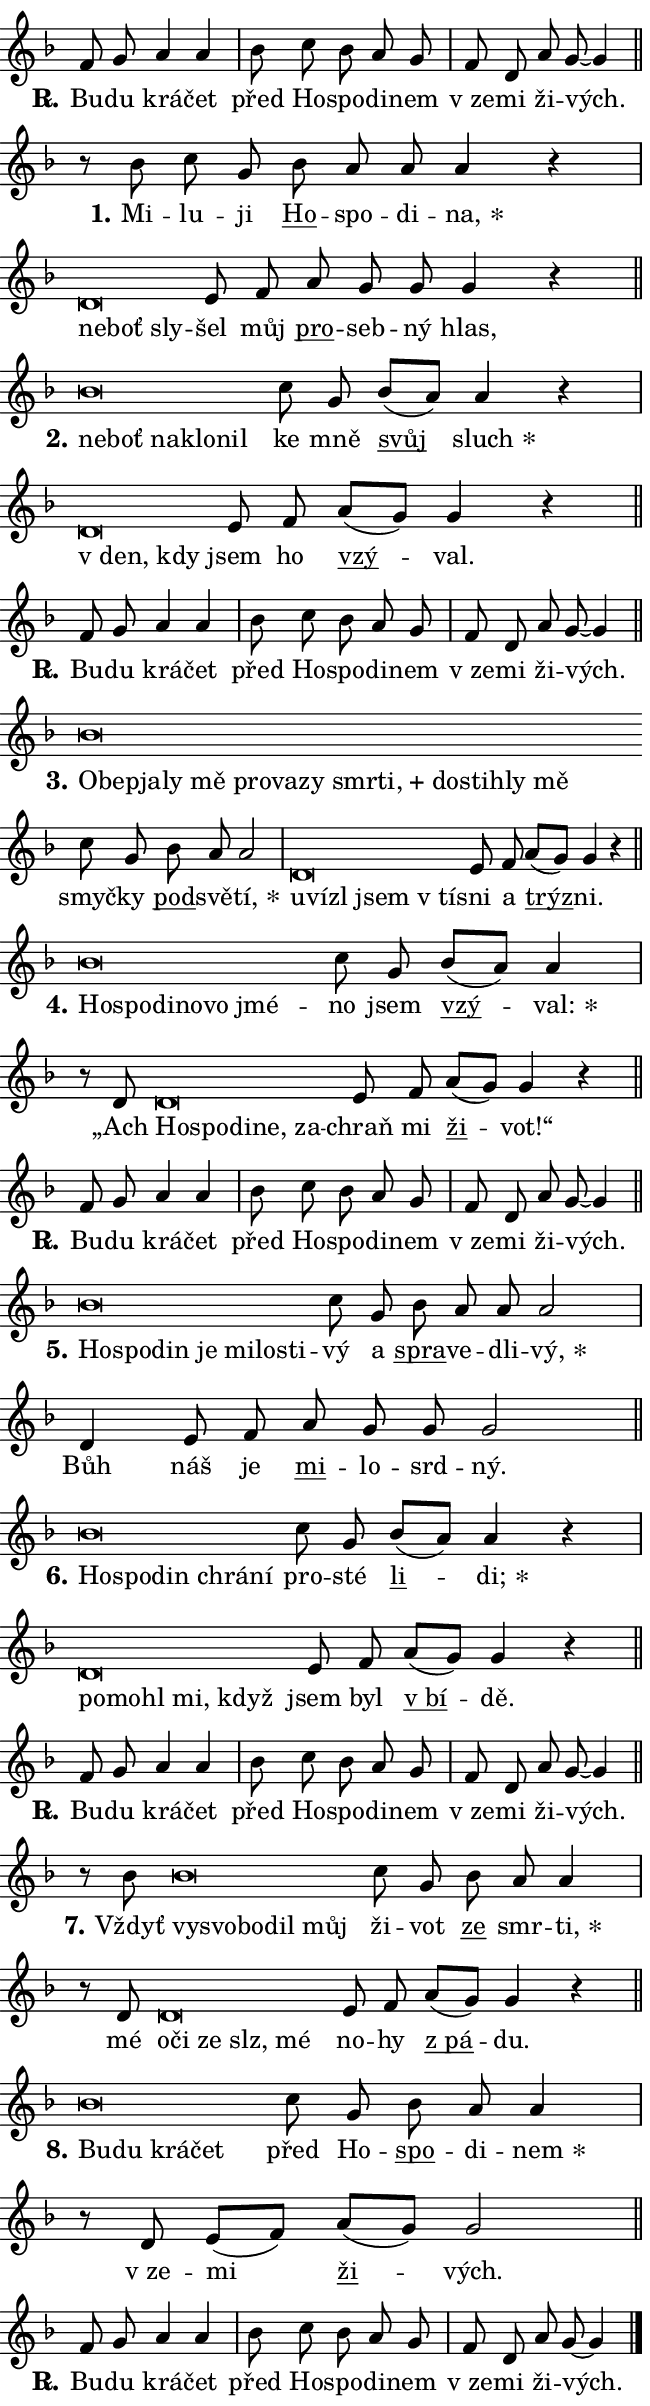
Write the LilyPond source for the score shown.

\version "2.24.0"
\header { tagline = "" }
\paper {
  indent = 0\cm
  top-margin = 0\cm
  right-margin = 0.13\cm % to fit lyric hyphens
  bottom-margin = 0\cm
  left-margin = 0\cm
  paper-width = 11\cm
  page-breaking = #ly:one-page-breaking
  system-system-spacing.basic-distance = #11
  score-system-spacing.basic-distance = #11
  ragged-last = ##f
}


%% Author: Thomas Morley
%% https://lists.gnu.org/archive/html/lilypond-user/2020-05/msg00002.html
#(define (line-position grob)
"Returns position of @var[grob} in current system:
   @code{'start}, if at first time-step
   @code{'end}, if at last time-step
   @code{'middle} otherwise
"
  (let* ((col (ly:item-get-column grob))
         (ln (ly:grob-object col 'left-neighbor))
         (rn (ly:grob-object col 'right-neighbor))
         (col-to-check-left (if (ly:grob? ln) ln col))
         (col-to-check-right (if (ly:grob? rn) rn col))
         (break-dir-left
           (and
             (ly:grob-property col-to-check-left 'non-musical #f)
             (ly:item-break-dir col-to-check-left)))
         (break-dir-right
           (and
             (ly:grob-property col-to-check-right 'non-musical #f)
             (ly:item-break-dir col-to-check-right))))
        (cond ((eqv? 1 break-dir-left) 'start)
              ((eqv? -1 break-dir-right) 'end)
              (else 'middle))))

#(define (tranparent-at-line-position vctor)
  (lambda (grob)
  "Relying on @code{line-position} select the relevant enry from @var{vctor}.
Used to determine transparency,"
    (case (line-position grob)
      ((end) (not (vector-ref vctor 0)))
      ((middle) (not (vector-ref vctor 1)))
      ((start) (not (vector-ref vctor 2))))))

noteHeadBreakVisibility =
#(define-music-function (break-visibility)(vector?)
"Makes @code{NoteHead}s transparent relying on @var{break-visibility}"
#{
  \override NoteHead.transparent =
    #(tranparent-at-line-position break-visibility)
#})

#(define delete-ledgers-for-transparent-note-heads
  (lambda (grob)
    "Reads whether a @code{NoteHead} is transparent.
If so this @code{NoteHead} is removed from @code{'note-heads} from
@var{grob}, which is supposed to be @code{LedgerLineSpanner}.
As a result ledgers are not printed for this @code{NoteHead}"
    (let* ((nhds-array (ly:grob-object grob 'note-heads))
           (nhds-list
             (if (ly:grob-array? nhds-array)
                 (ly:grob-array->list nhds-array)
                 '()))
           ;; Relies on the transparent-property being done before
           ;; Staff.LedgerLineSpanner.after-line-breaking is executed.
           ;; This is fragile ...
           (to-keep
             (remove
               (lambda (nhd)
                 (ly:grob-property nhd 'transparent #f))
               nhds-list)))
      ;; TODO find a better method to iterate over grob-arrays, similiar
      ;; to filter/remove etc for lists
      ;; For now rebuilt from scratch
      (set! (ly:grob-object grob 'note-heads)  '())
      (for-each
        (lambda (nhd)
          (ly:pointer-group-interface::add-grob grob 'note-heads nhd))
        to-keep))))

squashNotes = {
  \override NoteHead.X-extent = #'(-0.2 . 0.2)
  \override NoteHead.Y-extent = #'(-0.75 . 0)
  \override NoteHead.stencil =
    #(lambda (grob)
       (let ((pos (ly:grob-property grob 'staff-position)))
         (begin
           (if (< pos -7) (display "ERROR: Lower brevis then expected\n") (display ""))
           (if (<= pos -6) ly:text-interface::print ly:note-head::print))))
}
unSquashNotes = {
  \revert NoteHead.X-extent
  \revert NoteHead.Y-extent
  \revert NoteHead.stencil
}

hideNotes = \noteHeadBreakVisibility #begin-of-line-visible
unHideNotes = \noteHeadBreakVisibility #all-visible

% work-around for resetting accidentals
% https://lilypond.org/doc/v2.23/Documentation/notation/displaying-rhythms#unmetered-music
cadenzaMeasure = {
  \cadenzaOff
  \partial 1024 s1024
  \cadenzaOn
}

#(define-markup-command (accent layout props text) (markup?)
  "Underline accented syllable"
  (interpret-markup layout props
    #{\markup \override #'(offset . 4.3) \underline { #text }#}))

responsum = \markup \concat {
  "R" \hspace #-1.05 \path #0.1 #'((moveto 0 0.07) (lineto 0.9 0.8)) \hspace #0.05 "."
}

spaceSize = #0.6828661417322834 % exact space size for TeX Gyre Schola

\layout {
  \context {
    \Staff
    \remove "Time_signature_engraver"
    \override LedgerLineSpanner.after-line-breaking = #delete-ledgers-for-transparent-note-heads
  }
  \context {
    \Lyrics {
      \override LyricSpace.minimum-distance = \spaceSize
      \override LyricText.font-name = #"TeX Gyre Schola"
      \override LyricText.font-size = 1
      \override StanzaNumber.font-name = #"TeX Gyre Schola Bold"
      \override StanzaNumber.font-size = 1
    }
  }
  \context {
    \Score 
    \override NoteHead.text =
      #(lambda (grob) 
        (let ((pos (ly:grob-property grob 'staff-position)))
          #{\markup {
            \combine
              \halign #-0.55 \raise #(if (= pos -6) 0 0.5) \override #'(thickness . 2) \draw-line #'(3.2 . 0)
              \musicglyph "noteheads.sM1"
          }#}))
  }
}

% magnetic-lyrics.ily
%
%   written by
%     Jean Abou Samra <jean@abou-samra.fr>
%     Werner Lemberg <wl@gnu.org>
%
%   adapted by
%     Jiri Hon <jiri.hon@gmail.com>
%
% Version 2022-Apr-15

% https://www.mail-archive.com/lilypond-user@gnu.org/msg149350.html

#(define (Left_hyphen_pointer_engraver context)
   "Collect syllable-hyphen-syllable occurrences in lyrics and store
them in properties.  This engraver only looks to the left.  For
example, if the lyrics input is @code{foo -- bar}, it does the
following.

@itemize @bullet
@item
Set the @code{text} property of the @code{LyricHyphen} grob between
@q{foo} and @q{bar} to @code{foo}.

@item
Set the @code{left-hyphen} property of the @code{LyricText} grob with
text @q{foo} to the @code{LyricHyphen} grob between @q{foo} and
@q{bar}.
@end itemize

Use this auxiliary engraver in combination with the
@code{lyric-@/text::@/apply-@/magnetic-@/offset!} hook."
   (let ((hyphen #f)
         (text #f))
     (make-engraver
      (acknowledgers
       ((lyric-syllable-interface engraver grob source-engraver)
        (set! text grob)))
      (end-acknowledgers
       ((lyric-hyphen-interface engraver grob source-engraver)
        ;(when (not (grob::has-interface grob 'lyric-space-interface))
          (set! hyphen grob)));)
      ((stop-translation-timestep engraver)
       (when (and text hyphen)
         (ly:grob-set-object! text 'left-hyphen hyphen))
       (set! text #f)
       (set! hyphen #f)))))

#(define (lyric-text::apply-magnetic-offset! grob)
   "If the space between two syllables is less than the value in
property @code{LyricText@/.details@/.squash-threshold}, move the right
syllable to the left so that it gets concatenated with the left
syllable.

Use this function as a hook for
@code{LyricText@/.after-@/line-@/breaking} if the
@code{Left_@/hyphen_@/pointer_@/engraver} is active."
   (let ((hyphen (ly:grob-object grob 'left-hyphen #f)))
     (when hyphen
       (let ((left-text (ly:spanner-bound hyphen LEFT)))
         (when (grob::has-interface left-text 'lyric-syllable-interface)
           (let* ((common (ly:grob-common-refpoint grob left-text X))
                  (this-x-ext (ly:grob-extent grob common X))
                  (left-x-ext
                   (begin
                     ;; Trigger magnetism for left-text.
                     (ly:grob-property left-text 'after-line-breaking)
                     (ly:grob-extent left-text common X)))
                  ;; `delta` is the gap width between two syllables.
                  (delta (- (interval-start this-x-ext)
                            (interval-end left-x-ext)))
                  (details (ly:grob-property grob 'details))
                  (threshold (assoc-get 'squash-threshold details 0.2)))
             (when (< delta threshold)
               (let* (;; We have to manipulate the input text so that
                      ;; ligatures crossing syllable boundaries are not
                      ;; disabled.  For languages based on the Latin
                      ;; script this is essentially a beautification.
                      ;; However, for non-Western scripts it can be a
                      ;; necessity.
                      (lt (ly:grob-property left-text 'text))
                      (rt (ly:grob-property grob 'text))
                      (is-space (grob::has-interface hyphen 'lyric-space-interface))
                      (space (if is-space " " ""))
                      (extra-delta (if is-space spaceSize 0))
                      ;; Append new syllable.
                      (ltrt-space (if (and (string? lt) (string? rt))
                                (string-append lt space rt)
                                (make-concat-markup (list lt space rt))))
                      ;; Right-align `ltrt` to the right side.
                      (ltrt-space-markup (grob-interpret-markup
                               grob
                               (make-translate-markup
                                (cons (interval-length this-x-ext) 0)
                                (make-right-align-markup ltrt-space)))))
                 (begin
                   ;; Don't print `left-text`.
                   (ly:grob-set-property! left-text 'stencil #f)
                   ;; Set text and stencil (which holds all collected
                   ;; syllables so far) and shift it to the left.
                   (ly:grob-set-property! grob 'text ltrt-space)
                   (ly:grob-set-property! grob 'stencil ltrt-space-markup)
                   (ly:grob-translate-axis! grob (- (- delta extra-delta)) X))))))))))


#(define (lyric-hyphen::displace-bounds-first grob)
   ;; Make very sure this callback isn't triggered too early.
   (let ((left (ly:spanner-bound grob LEFT))
         (right (ly:spanner-bound grob RIGHT)))
     (ly:grob-property left 'after-line-breaking)
     (ly:grob-property right 'after-line-breaking)
     (ly:lyric-hyphen::print grob)))

squashThreshold = #0.4

\layout {
  \context {
    \Lyrics
    \consists #Left_hyphen_pointer_engraver
    \override LyricText.after-line-breaking =
      #lyric-text::apply-magnetic-offset!
    \override LyricHyphen.stencil = #lyric-hyphen::displace-bounds-first
    \override LyricText.details.squash-threshold = \squashThreshold
    \override LyricHyphen.minimum-distance = 0
    \override LyricHyphen.minimum-length = \squashThreshold
  }
}

squashText = \override LyricText.details.squash-threshold = 9999
unSquashText = \override LyricText.details.squash-threshold = \squashThreshold

leftText = \override LyricText.self-alignment-X = #LEFT
unLeftText = \revert LyricText.self-alignment-X

starOffset = #(lambda (grob) 
                (let ((x_offset (ly:self-alignment-interface::aligned-on-x-parent grob)))
                  (if (= x_offset 0) 0 (+ x_offset 1.2))))

star = #(define-music-function (syllable)(string?)
"Append star separator at the end of a syllable"
#{
  \once \override LyricText.X-offset = #starOffset
  \lyricmode { \markup {
    #syllable
    \override #'((font-name . "TeX Gyre Schola Bold")) \hspace #0.2 \lower #0.65 \larger "*"
  } }
#})

starAccent = #(define-music-function (syllable)(string?)
"Append star separator at the end of a syllable and make accent"
#{
  \once \override LyricText.X-offset = #starOffset
  \lyricmode { \markup {
    \accent #syllable
    \override #'((font-name . "TeX Gyre Schola Bold")) \hspace #0.2 \lower #0.65 \larger "*"
  } }
#})

breath = #(define-music-function (syllable)(string?)
"Append breathing indicator at the end of a syllable"
#{
  \lyricmode { \markup { #syllable "+" } }
#})

optionalBreath = #(define-music-function (syllable)(string?)
"Append optional breathing indicator at the end of a syllable"
#{
  \lyricmode { \markup { #syllable "(+)" } }
#})


\score {
    <<
        \new Voice = "melody" { \cadenzaOn \key f \major \relative { f'8 g a4 a \cadenzaMeasure \bar "|" bes8 c bes a g \cadenzaMeasure \bar "|" f d a' g~ g4 \cadenzaMeasure \bar "||" \break } }
        \new Lyrics \lyricsto "melody" { \lyricmode { \set stanza = \responsum
Bu -- du krá -- čet před Ho -- spo -- di -- nem "v ze" -- mi ži -- vých. } }
    >>
    \layout {}
}

\score {
    <<
        \new Voice = "melody" { \cadenzaOn \key f \major \relative { r8 bes' c8 g \bar "" bes a a a4 r \cadenzaMeasure \bar "|" \squashNotes d,\breve*1/16 \hideNotes \breve*1/16 \breve*1/16 \bar "" \unHideNotes \unSquashNotes e8 f \bar "" a g g g4 r \cadenzaMeasure \bar "||" \break } }
        \new Lyrics \lyricsto "melody" { \lyricmode { \set stanza = "1."
Mi -- lu -- ji \markup \accent Ho -- spo -- di -- \star na, \leftText ne -- \squashText boť sly -- \unLeftText \unSquashText šel můj \markup \accent pro -- seb -- ný hlas, } }
    >>
    \layout {}
}

\score {
    <<
        \new Voice = "melody" { \cadenzaOn \key f \major \relative { \squashNotes bes'\breve*1/16 \hideNotes \breve*1/16 \bar "" \breve*1/16 \bar "" \breve*1/16 \breve*1/16 \bar "" \unHideNotes \unSquashNotes c8 g \bar "" bes[( a)] a4 r \cadenzaMeasure \bar "|" \squashNotes d,\breve*1/16 \hideNotes \breve*1/16 \bar "" \unHideNotes \unSquashNotes e8 f \bar "" a[( g)] g4 r \cadenzaMeasure \bar "||" \break } }
        \new Lyrics \lyricsto "melody" { \lyricmode { \set stanza = "2."
\leftText ne -- \squashText boť na -- klo -- nil \unLeftText \unSquashText ke mně \markup \accent svůj \star sluch \leftText "v den," \squashText kdy \unLeftText \unSquashText jsem ho \markup \accent vzý -- val. } }
    >>
    \layout {}
}

\score {
    <<
        \new Voice = "melody" { \cadenzaOn \key f \major \relative { f'8 g a4 a \cadenzaMeasure \bar "|" bes8 c bes a g \cadenzaMeasure \bar "|" f d a' g~ g4 \cadenzaMeasure \bar "||" \break } }
        \new Lyrics \lyricsto "melody" { \lyricmode { \set stanza = \responsum
Bu -- du krá -- čet před Ho -- spo -- di -- nem "v ze" -- mi ži -- vých. } }
    >>
    \layout {}
}

\score {
    <<
        \new Voice = "melody" { \cadenzaOn \key f \major \relative { \squashNotes bes'\breve*1/16 \hideNotes \breve*1/16 \bar "" \breve*1/16 \bar "" \breve*1/16 \bar "" \breve*1/16 \bar "" \breve*1/16 \bar "" \breve*1/16 \bar "" \breve*1/16 \bar "" \breve*1/16 \bar "" \breve*1/16 \bar "" \breve*1/16 \bar "" \breve*1/16 \bar "" \breve*1/16 \breve*1/16 \bar "" \unHideNotes \unSquashNotes c8 g \bar "" bes a a2 \cadenzaMeasure \bar "|" \squashNotes d,\breve*1/16 \hideNotes \breve*1/16 \bar "" \breve*1/16 \bar "" \breve*1/16 \breve*1/16 \bar "" \unHideNotes \unSquashNotes e8 f \bar "" a[( g)] g4 r \cadenzaMeasure \bar "||" \break } }
        \new Lyrics \lyricsto "melody" { \lyricmode { \set stanza = "3."
\leftText O -- \squashText be -- pja -- ly mě pro -- va -- zy smr -- \breath "ti," do -- sti -- hly mě \unLeftText \unSquashText smyč -- ky \markup \accent pod -- svě -- \star tí, \leftText u -- \squashText ví -- zl jsem "v tí" -- \unLeftText \unSquashText sni a \markup \accent trýz -- ni. } }
    >>
    \layout {}
}

\score {
    <<
        \new Voice = "melody" { \cadenzaOn \key f \major \relative { \squashNotes bes'\breve*1/16 \hideNotes \breve*1/16 \bar "" \breve*1/16 \bar "" \breve*1/16 \bar "" \breve*1/16 \breve*1/16 \bar "" \unHideNotes \unSquashNotes c8 g \bar "" bes[( a)] a4 \cadenzaMeasure \bar "|" r8 d,8 \squashNotes d\breve*1/16 \hideNotes \breve*1/16 \bar "" \breve*1/16 \bar "" \breve*1/16 \breve*1/16 \bar "" \unHideNotes \unSquashNotes e8 f \bar "" a[( g)] g4 r \cadenzaMeasure \bar "||" \break } }
        \new Lyrics \lyricsto "melody" { \lyricmode { \set stanza = "4."
\leftText Ho -- \squashText spo -- di -- no -- vo jmé -- \unLeftText \unSquashText no jsem \markup \accent vzý -- \star val: „Ach \leftText Ho -- \squashText spo -- di -- ne, za -- \unLeftText \unSquashText chraň mi \markup \accent ži -- vot!“ } }
    >>
    \layout {}
}

\score {
    <<
        \new Voice = "melody" { \cadenzaOn \key f \major \relative { f'8 g a4 a \cadenzaMeasure \bar "|" bes8 c bes a g \cadenzaMeasure \bar "|" f d a' g~ g4 \cadenzaMeasure \bar "||" \break } }
        \new Lyrics \lyricsto "melody" { \lyricmode { \set stanza = \responsum
Bu -- du krá -- čet před Ho -- spo -- di -- nem "v ze" -- mi ži -- vých. } }
    >>
    \layout {}
}

\score {
    <<
        \new Voice = "melody" { \cadenzaOn \key f \major \relative { \squashNotes bes'\breve*1/16 \hideNotes \breve*1/16 \bar "" \breve*1/16 \bar "" \breve*1/16 \bar "" \breve*1/16 \bar "" \breve*1/16 \breve*1/16 \bar "" \unHideNotes \unSquashNotes c8 g \bar "" bes a a a2 \cadenzaMeasure \bar "|" d,4 e8 f \bar "" a g g g2 \cadenzaMeasure \bar "||" \break } }
        \new Lyrics \lyricsto "melody" { \lyricmode { \set stanza = "5."
\leftText Ho -- \squashText spo -- din je mi -- lo -- sti -- \unLeftText \unSquashText vý a \markup \accent spra -- ve -- dli -- \star vý, Bůh náš je \markup \accent mi -- lo -- srd -- ný. } }
    >>
    \layout {}
}

\score {
    <<
        \new Voice = "melody" { \cadenzaOn \key f \major \relative { \squashNotes bes'\breve*1/16 \hideNotes \breve*1/16 \bar "" \breve*1/16 \bar "" \breve*1/16 \breve*1/16 \bar "" \unHideNotes \unSquashNotes c8 g \bar "" bes[( a)] a4 r \cadenzaMeasure \bar "|" \squashNotes d,\breve*1/16 \hideNotes \breve*1/16 \bar "" \breve*1/16 \bar "" \breve*1/16 \breve*1/16 \bar "" \unHideNotes \unSquashNotes e8 f \bar "" a[( g)] g4 r \cadenzaMeasure \bar "||" \break } }
        \new Lyrics \lyricsto "melody" { \lyricmode { \set stanza = "6."
\leftText Ho -- \squashText spo -- din chrá -- ní \unLeftText \unSquashText pro -- sté \markup \accent li -- \star di; \leftText po -- \squashText mo -- hl mi, když \unLeftText \unSquashText jsem byl \markup \accent "v bí" -- dě. } }
    >>
    \layout {}
}

\score {
    <<
        \new Voice = "melody" { \cadenzaOn \key f \major \relative { f'8 g a4 a \cadenzaMeasure \bar "|" bes8 c bes a g \cadenzaMeasure \bar "|" f d a' g~ g4 \cadenzaMeasure \bar "||" \break } }
        \new Lyrics \lyricsto "melody" { \lyricmode { \set stanza = \responsum
Bu -- du krá -- čet před Ho -- spo -- di -- nem "v ze" -- mi ži -- vých. } }
    >>
    \layout {}
}

\score {
    <<
        \new Voice = "melody" { \cadenzaOn \key f \major \relative { r8 bes'8 \squashNotes bes\breve*1/16 \hideNotes \breve*1/16 \bar "" \breve*1/16 \bar "" \breve*1/16 \breve*1/16 \bar "" \unHideNotes \unSquashNotes c8 g \bar "" bes a a4 \cadenzaMeasure \bar "|" r8 d, \squashNotes d\breve*1/16 \hideNotes \breve*1/16 \bar "" \breve*1/16 \bar "" \breve*1/16 \breve*1/16 \bar "" \unHideNotes \unSquashNotes e8 f \bar "" a[( g)] g4 r \cadenzaMeasure \bar "||" \break } }
        \new Lyrics \lyricsto "melody" { \lyricmode { \set stanza = "7."
Vždyť \leftText vy -- \squashText svo -- bo -- dil můj \unLeftText \unSquashText ži -- vot \markup \accent ze smr -- \star ti, mé \leftText o -- \squashText či ze slz, mé \unLeftText \unSquashText no -- hy \markup \accent "z pá" -- du. } }
    >>
    \layout {}
}

\score {
    <<
        \new Voice = "melody" { \cadenzaOn \key f \major \relative { \squashNotes bes'\breve*1/16 \hideNotes \breve*1/16 \bar "" \breve*1/16 \breve*1/16 \bar "" \unHideNotes \unSquashNotes c8 g \bar "" bes a a4 \cadenzaMeasure \bar "|" r8 d,8 e8[( f)] \bar "" a[( g)] g2 \cadenzaMeasure \bar "||" \break } }
        \new Lyrics \lyricsto "melody" { \lyricmode { \set stanza = "8."
\leftText Bu -- \squashText du krá -- čet \unLeftText \unSquashText před Ho -- \markup \accent spo -- di -- \star nem "v ze" -- mi \markup \accent ži -- vých. } }
    >>
    \layout {}
}

\score {
    <<
        \new Voice = "melody" { \cadenzaOn \key f \major \relative { f'8 g a4 a \cadenzaMeasure \bar "|" bes8 c bes a g \cadenzaMeasure \bar "|" f d a' g~ g4 \cadenzaMeasure \bar "||" \break } \bar "|." }
        \new Lyrics \lyricsto "melody" { \lyricmode { \set stanza = \responsum
Bu -- du krá -- čet před Ho -- spo -- di -- nem "v ze" -- mi ži -- vých. } }
    >>
    \layout {}
}
